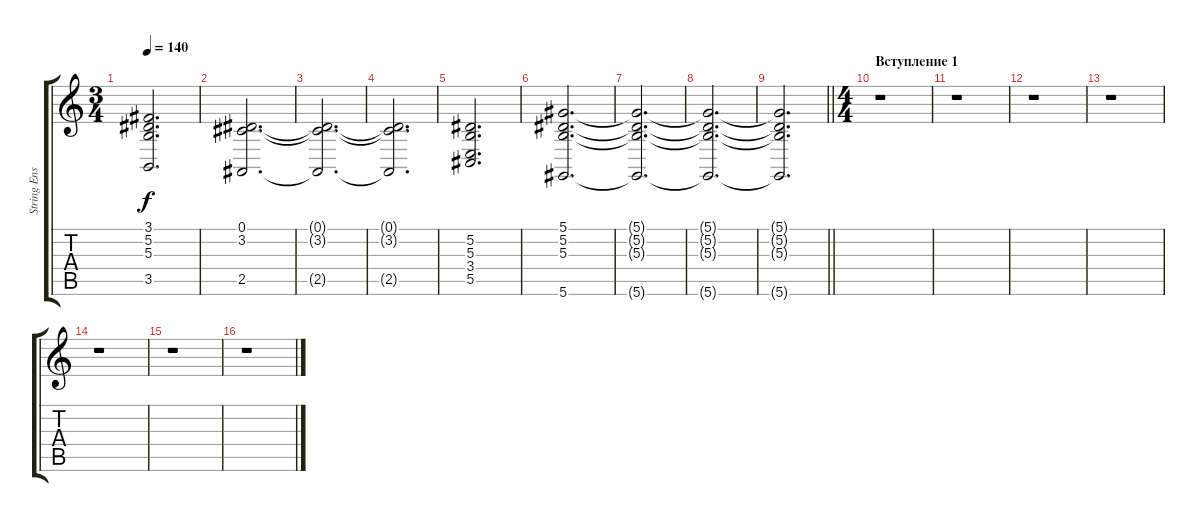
\track ("String Ensemble" "String Ens") {instrument stringensemble1}
\staff {score tabs}
\tuning (Eb4 Bb3 Gb3 Db3 Ab2 Eb2) {hide}
\ts (3 4)
\tempo 140
\clef g2
\ks c
(3.1 5.2 5.3 3.5).2{d dy f} |
(0.1 3.2 2.5).2{d} |
(0.1{t} 3.2{t} 2.5{t}).2{d} |
(0.1{t} 3.2{t} 2.5{t}).2{d} |
(5.2 5.3 3.4 5.5).2{d} |
(5.1 5.2 5.3 5.6).2{d volume 3} |
(5.1{t} 5.2{t} 5.3{t} 5.6{t}).2{d} |
(5.1{t} 5.2{t} 5.3{t} 5.6{t}).2{d} |
\barLineRight lightlight
(5.1{t} 5.2{t} 5.3{t} 5.6{t}).2{d} |
\ts (4 4)
\section ("" "Вступление 1")
r.1 |
r.1 |
r.1 |
r.1 |
r.1 |
r.1 |
r.1
